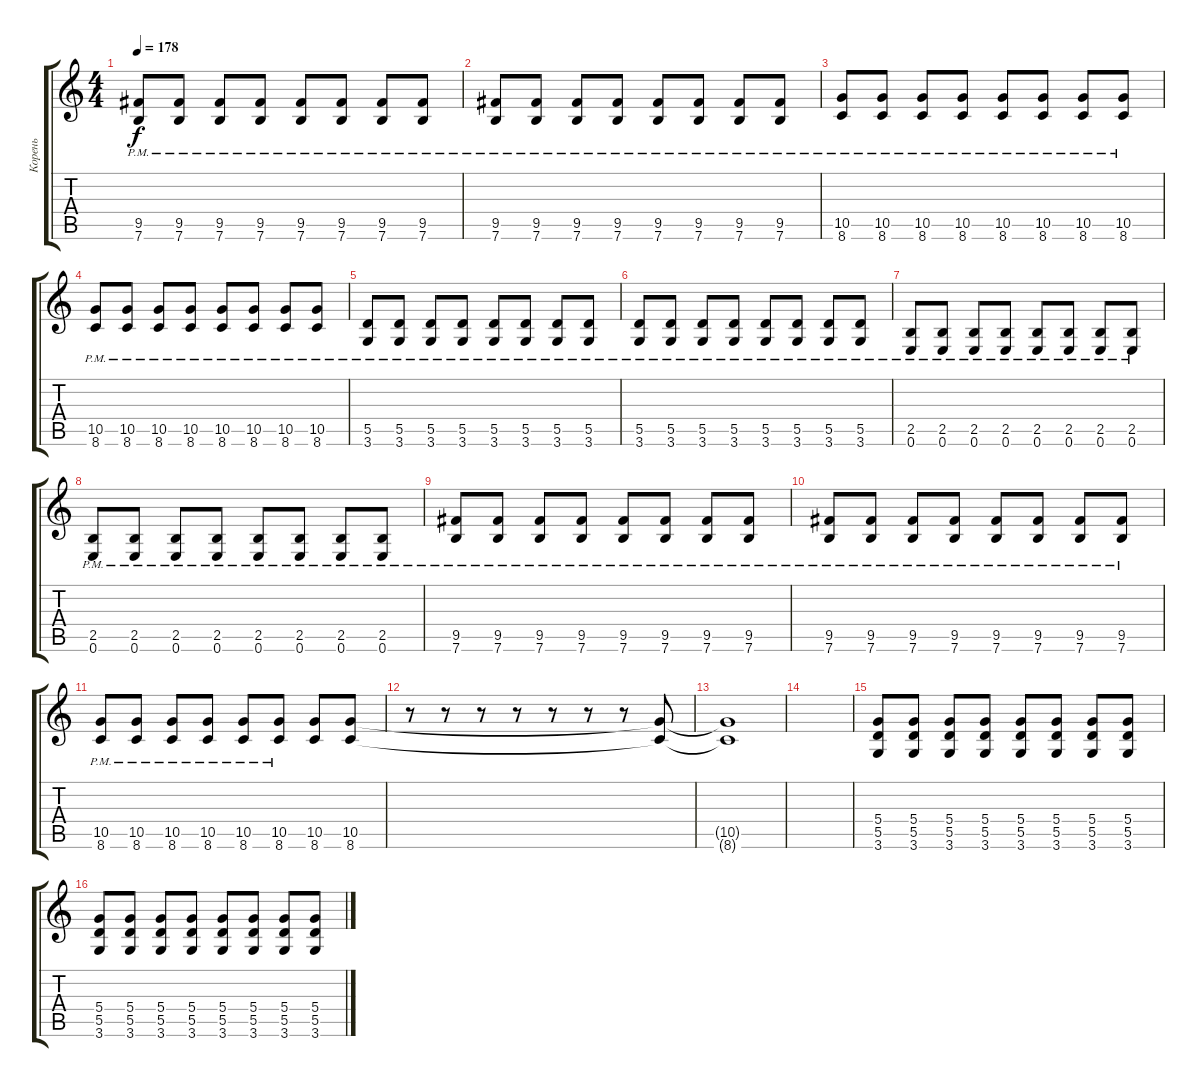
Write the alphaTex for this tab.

\track ("Корень" "Корень") {instrument electricguitarclean}
\staff {score tabs}
\tuning (E4 B3 G3 D3 A2 E2) {hide}
\ts (4 4)
\tempo 178
\clef g2
\ks c
(9.5{pm} 7.6{pm}).8{dy f volume 13 instrument overdrivenguitar} (9.5{pm} 7.6{pm}).8 (9.5{pm} 7.6).8 (9.5{pm} 7.6{pm}).8 (9.5{pm} 7.6{pm}).8 (9.5{pm} 7.6{pm}).8 (9.5{pm} 7.6{pm}).8 (9.5{pm} 7.6{pm}).8 |
(9.5{pm} 7.6{pm}).8{volume 13 instrument overdrivenguitar} (9.5{pm} 7.6{pm}).8 (9.5{pm} 7.6).8 (9.5{pm} 7.6{pm}).8 (9.5{pm} 7.6{pm}).8 (9.5{pm} 7.6{pm}).8 (9.5{pm} 7.6{pm}).8 (9.5{pm} 7.6{pm}).8 |
(10.5{pm} 8.6{pm}).8{volume 13 instrument overdrivenguitar} (10.5{pm} 8.6{pm}).8 (10.5{pm} 8.6).8 (10.5{pm} 8.6{pm}).8 (10.5{pm} 8.6{pm}).8 (10.5{pm} 8.6{pm}).8 (10.5{pm} 8.6{pm}).8 (10.5{pm} 8.6{pm}).8 |
(10.5{pm} 8.6{pm}).8{volume 13 instrument overdrivenguitar} (10.5{pm} 8.6{pm}).8 (10.5{pm} 8.6).8 (10.5{pm} 8.6{pm}).8 (10.5{pm} 8.6{pm}).8 (10.5{pm} 8.6{pm}).8 (10.5{pm} 8.6{pm}).8 (10.5{pm} 8.6{pm}).8 |
(5.5{pm} 3.6{pm}).8{volume 13 instrument overdrivenguitar} (5.5{pm} 3.6{pm}).8 (5.5{pm} 3.6{pm}).8 (5.5{pm} 3.6{pm}).8 (5.5{pm} 3.6{pm}).8 (5.5{pm} 3.6{pm}).8 (5.5{pm} 3.6{pm}).8 (5.5{pm} 3.6{pm}).8 |
(5.5{pm} 3.6{pm}).8{volume 13 instrument overdrivenguitar} (5.5{pm} 3.6{pm}).8 (5.5{pm} 3.6{pm}).8 (5.5{pm} 3.6{pm}).8 (5.5{pm} 3.6{pm}).8 (5.5{pm} 3.6{pm}).8 (5.5{pm} 3.6{pm}).8 (5.5{pm} 3.6{pm}).8 |
(2.5{pm} 0.6{pm}).8{volume 13 instrument overdrivenguitar} (2.5{pm} 0.6{pm}).8 (2.5{pm} 0.6{pm}).8 (2.5{pm} 0.6{pm}).8 (2.5{pm} 0.6{pm}).8 (2.5{pm} 0.6{pm}).8 (2.5{pm} 0.6{pm}).8 (2.5{pm} 0.6{pm}).8 |
(2.5{pm} 0.6{pm}).8{volume 13 instrument overdrivenguitar} (2.5{pm} 0.6{pm}).8 (2.5{pm} 0.6{pm}).8 (2.5{pm} 0.6{pm}).8 (2.5{pm} 0.6{pm}).8 (2.5{pm} 0.6{pm}).8 (2.5{pm} 0.6{pm}).8 (2.5{pm} 0.6{pm}).8 |
(9.5{pm} 7.6{pm}).8{volume 13 instrument overdrivenguitar} (9.5{pm} 7.6{pm}).8 (9.5{pm} 7.6).8 (9.5{pm} 7.6{pm}).8 (9.5{pm} 7.6{pm}).8 (9.5{pm} 7.6{pm}).8 (9.5{pm} 7.6{pm}).8 (9.5{pm} 7.6{pm}).8 |
(9.5{pm} 7.6{pm}).8{volume 13 instrument overdrivenguitar} (9.5{pm} 7.6{pm}).8 (9.5{pm} 7.6).8 (9.5{pm} 7.6{pm}).8 (9.5{pm} 7.6{pm}).8 (9.5{pm} 7.6{pm}).8 (9.5{pm} 7.6{pm}).8 (9.5{pm} 7.6{pm}).8 |
(10.5{pm} 8.6{pm}).8{volume 13 instrument overdrivenguitar} (10.5{pm} 8.6{pm}).8 (10.5{pm} 8.6).8 (10.5{pm} 8.6{pm}).8 (10.5{pm} 8.6{pm}).8 (10.5{pm} 8.6{pm}).8 (10.5 8.6).8 (10.5 8.6).8 |
r.8 r.8 r.8 r.8 r.8 r.8 r.8 (10.5{t} 8.6{t}).8 |
(10.5{t} 8.6{t}).1 |
|
(5.4 5.5 3.6).8{volume 11 instrument overdrivenguitar} (5.4 5.5 3.6).8 (5.4 5.5 3.6).8 (5.4 5.5 3.6).8 (5.4 5.5 3.6).8 (5.4 5.5 3.6).8 (5.4 5.5 3.6).8 (5.4 5.5 3.6).8 |
(5.4 5.5 3.6).8 (5.4 5.5 3.6).8 (5.4 5.5 3.6).8 (5.4 5.5 3.6).8 (5.4 5.5 3.6).8 (5.4 5.5 3.6).8 (5.4 5.5 3.6).8 (5.4 5.5 3.6).8
